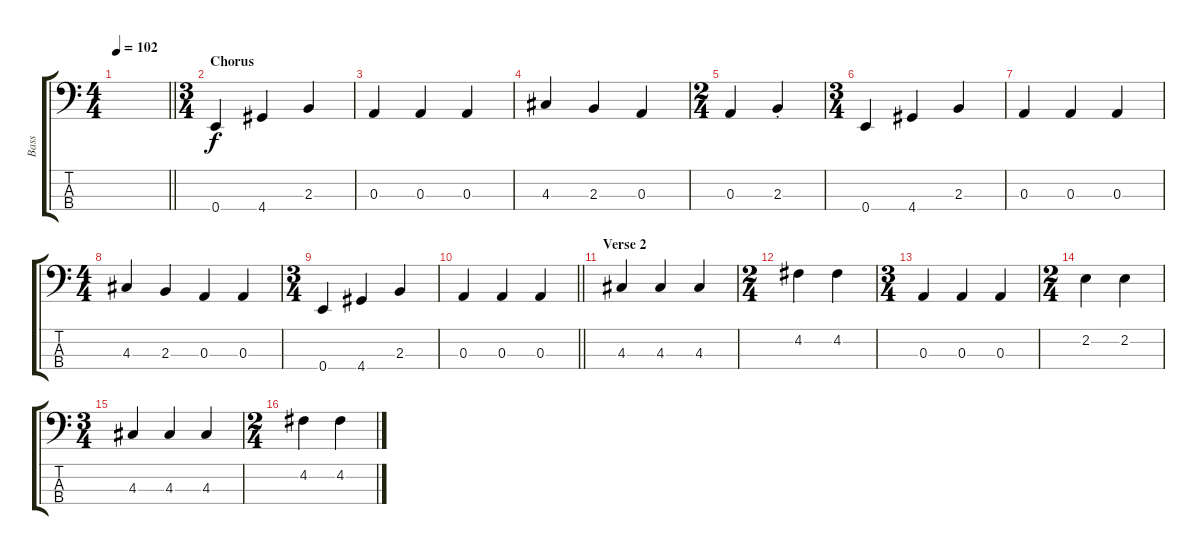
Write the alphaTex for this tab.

\track ("Bass" "Bass") {instrument electricbassfinger}
\staff {score tabs}
\tuning (G2 D2 A1 E1) {hide}
\ts (4 4)
\tempo 102
\clef f4
\barLineRight lightlight
\ks c
|
\ts (3 4)
\section ("" "Chorus")
0.4.4 4.4.4 2.3.4 |
0.3.4 0.3.4 0.3.4 |
4.3.4 2.3.4 0.3.4 |
\ts (2 4)
0.3.4 2.3{st}.4 |
\ts (3 4)
0.4.4 4.4.4 2.3.4 |
0.3.4 0.3.4 0.3.4 |
\ts (4 4)
4.3.4 2.3.4 0.3.4 0.3.4 |
\ts (3 4)
0.4.4 4.4.4 2.3.4 |
\barLineRight lightlight
0.3.4 0.3.4 0.3.4 |
\section ("" "Verse 2")
4.3.4 4.3.4 4.3.4 |
\ts (2 4)
4.2.4 4.2.4 |
\ts (3 4)
0.3.4 0.3.4 0.3.4 |
\ts (2 4)
2.2.4 2.2.4 |
\ts (3 4)
4.3.4 4.3.4 4.3.4 |
\ts (2 4)
4.2.4 4.2.4
